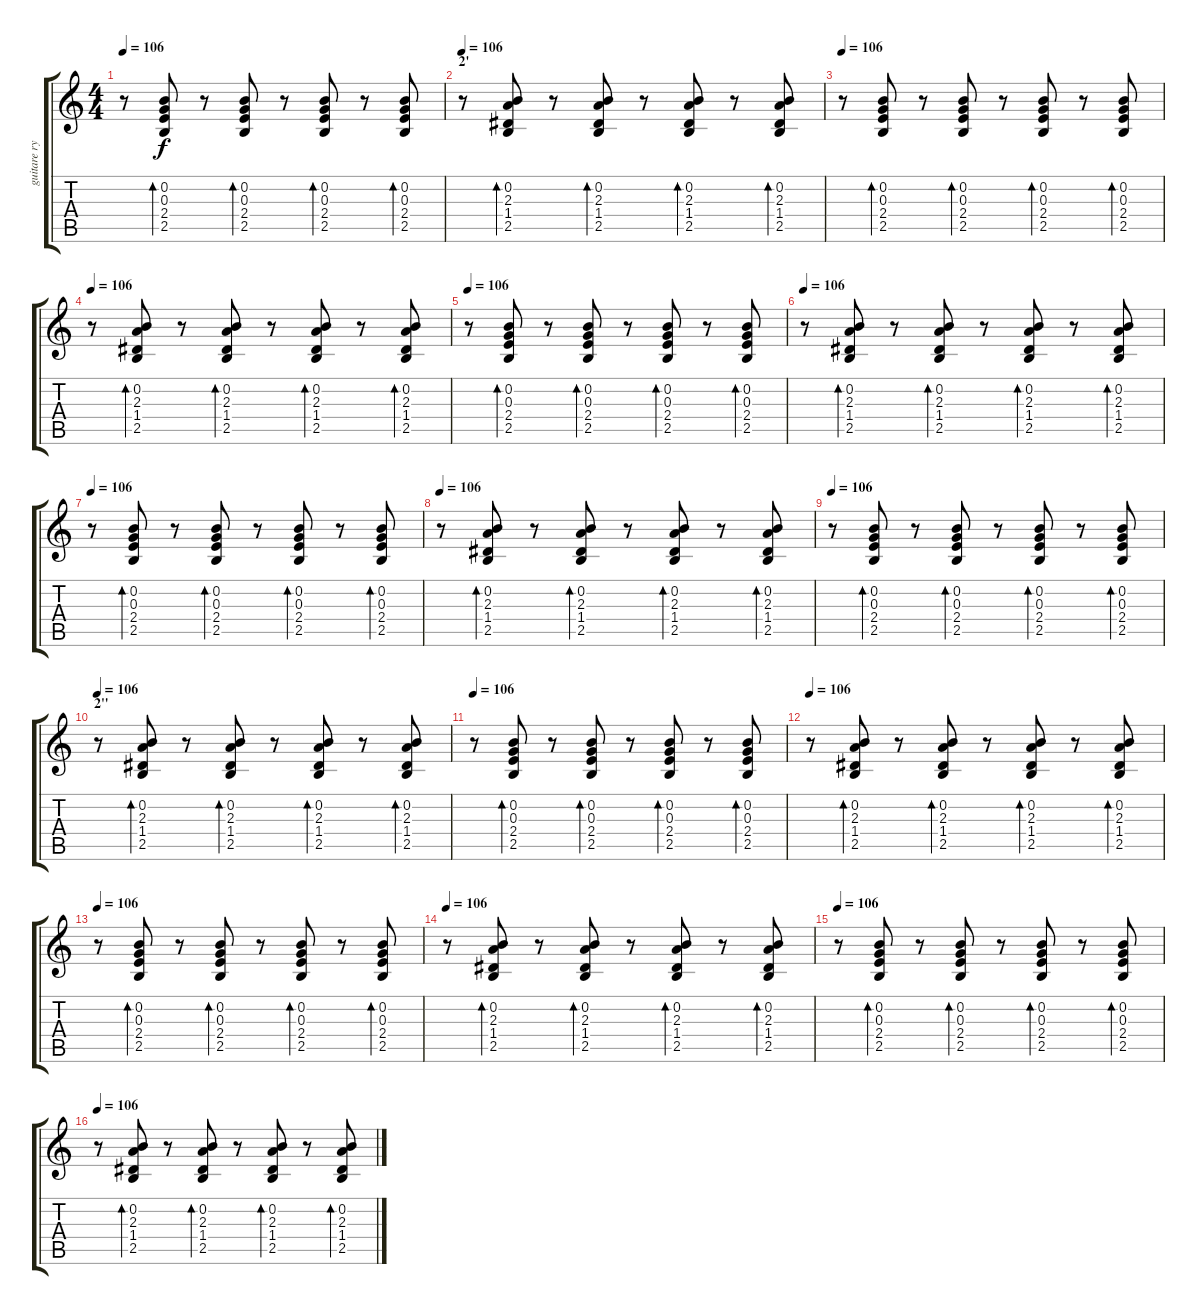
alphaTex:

\track ("guitare rythmique" "guitare ry") {instrument acousticguitarsteel}
\staff {score tabs}
\tuning (E4 B3 G3 D3 A2 E2) {hide}
\ts (4 4)
\tempo 106
\clef g2
\ks c
r.8{dy f} (0.2 0.3 2.4 2.5).8{bd 60} r.8 (0.2 0.3 2.4 2.5).8{bd 60} r.8 (0.2 0.3 2.4 2.5).8{bd 60} r.8 (0.2 0.3 2.4 2.5).8{bd 60} |
\section ("" "2'")
\tempo 106
r.8 (0.2 2.3 1.4 2.5).8{bd 60} r.8 (0.2 2.3 1.4 2.5).8{bd 60} r.8 (0.2 2.3 1.4 2.5).8{bd 60} r.8 (0.2 2.3 1.4 2.5).8{bd 60} |
\tempo 106
r.8 (0.2 0.3 2.4 2.5).8{bd 60} r.8 (0.2 0.3 2.4 2.5).8{bd 60} r.8 (0.2 0.3 2.4 2.5).8{bd 60} r.8 (0.2 0.3 2.4 2.5).8{bd 60} |
\tempo 106
r.8 (0.2 2.3 1.4 2.5).8{bd 60} r.8 (0.2 2.3 1.4 2.5).8{bd 60} r.8 (0.2 2.3 1.4 2.5).8{bd 60} r.8 (0.2 2.3 1.4 2.5).8{bd 60} |
\tempo 106
r.8 (0.2 0.3 2.4 2.5).8{bd 60} r.8 (0.2 0.3 2.4 2.5).8{bd 60} r.8 (0.2 0.3 2.4 2.5).8{bd 60} r.8 (0.2 0.3 2.4 2.5).8{bd 60} |
\tempo 106
r.8 (0.2 2.3 1.4 2.5).8{bd 60} r.8 (0.2 2.3 1.4 2.5).8{bd 60} r.8 (0.2 2.3 1.4 2.5).8{bd 60} r.8 (0.2 2.3 1.4 2.5).8{bd 60} |
\tempo 106
r.8 (0.2 0.3 2.4 2.5).8{bd 60} r.8 (0.2 0.3 2.4 2.5).8{bd 60} r.8 (0.2 0.3 2.4 2.5).8{bd 60} r.8 (0.2 0.3 2.4 2.5).8{bd 60} |
\tempo 106
r.8 (0.2 2.3 1.4 2.5).8{bd 60} r.8 (0.2 2.3 1.4 2.5).8{bd 60} r.8 (0.2 2.3 1.4 2.5).8{bd 60} r.8 (0.2 2.3 1.4 2.5).8{bd 60} |
\tempo 106
r.8 (0.2 0.3 2.4 2.5).8{bd 60} r.8 (0.2 0.3 2.4 2.5).8{bd 60} r.8 (0.2 0.3 2.4 2.5).8{bd 60} r.8 (0.2 0.3 2.4 2.5).8{bd 60} |
\section ("" "2''")
\tempo 106
r.8 (0.2 2.3 1.4 2.5).8{bd 60} r.8 (0.2 2.3 1.4 2.5).8{bd 60} r.8 (0.2 2.3 1.4 2.5).8{bd 60} r.8 (0.2 2.3 1.4 2.5).8{bd 60} |
\tempo 106
r.8 (0.2 0.3 2.4 2.5).8{bd 60} r.8 (0.2 0.3 2.4 2.5).8{bd 60} r.8 (0.2 0.3 2.4 2.5).8{bd 60} r.8 (0.2 0.3 2.4 2.5).8{bd 60} |
\tempo 106
r.8 (0.2 2.3 1.4 2.5).8{bd 60} r.8 (0.2 2.3 1.4 2.5).8{bd 60} r.8 (0.2 2.3 1.4 2.5).8{bd 60} r.8 (0.2 2.3 1.4 2.5).8{bd 60} |
\tempo 106
r.8 (0.2 0.3 2.4 2.5).8{bd 60} r.8 (0.2 0.3 2.4 2.5).8{bd 60} r.8 (0.2 0.3 2.4 2.5).8{bd 60} r.8 (0.2 0.3 2.4 2.5).8{bd 60} |
\tempo 106
r.8 (0.2 2.3 1.4 2.5).8{bd 60} r.8 (0.2 2.3 1.4 2.5).8{bd 60} r.8 (0.2 2.3 1.4 2.5).8{bd 60} r.8 (0.2 2.3 1.4 2.5).8{bd 60} |
\tempo 106
r.8 (0.2 0.3 2.4 2.5).8{bd 60} r.8 (0.2 0.3 2.4 2.5).8{bd 60} r.8 (0.2 0.3 2.4 2.5).8{bd 60} r.8 (0.2 0.3 2.4 2.5).8{bd 60} |
\tempo 106
r.8 (0.2 2.3 1.4 2.5).8{bd 60} r.8 (0.2 2.3 1.4 2.5).8{bd 60} r.8 (0.2 2.3 1.4 2.5).8{bd 60} r.8 (0.2 2.3 1.4 2.5).8{bd 60}
